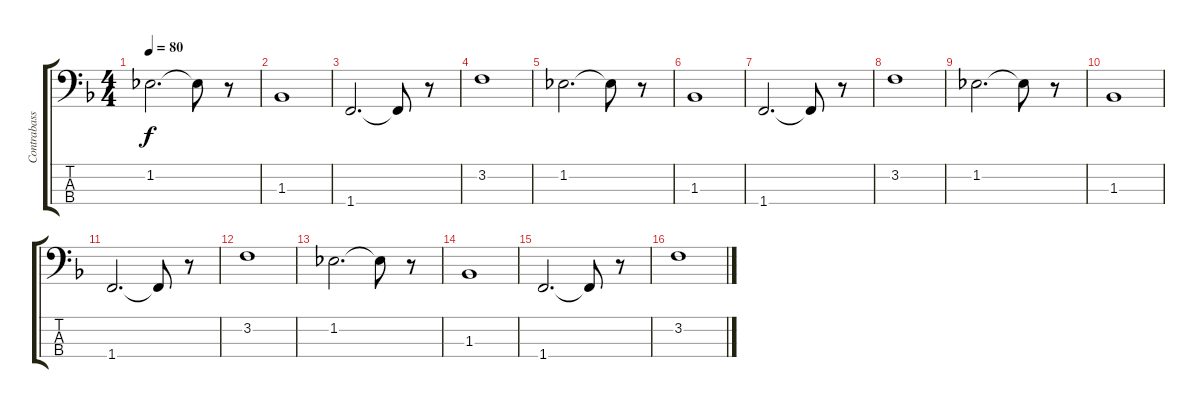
\track ("Contrabass" "Contrabass") {instrument contrabass}
\staff {score tabs}
\tuning (G2 D2 A1 E1) {hide}
\ts (4 4)
\tempo 80
\clef f4
\ks f
1.2.2{d dy f} 1.2{t}.8 r.8 |
1.3.1 |
1.4.2{d} 1.4{t}.8 r.8 |
3.2.1 |
1.2.2{d} 1.2{t}.8 r.8 |
1.3.1 |
1.4.2{d} 1.4{t}.8 r.8 |
3.2.1 |
1.2.2{d} 1.2{t}.8 r.8 |
1.3.1 |
1.4.2{d} 1.4{t}.8 r.8 |
3.2.1 |
1.2.2{d} 1.2{t}.8 r.8 |
1.3.1 |
1.4.2{d} 1.4{t}.8 r.8 |
3.2.1
